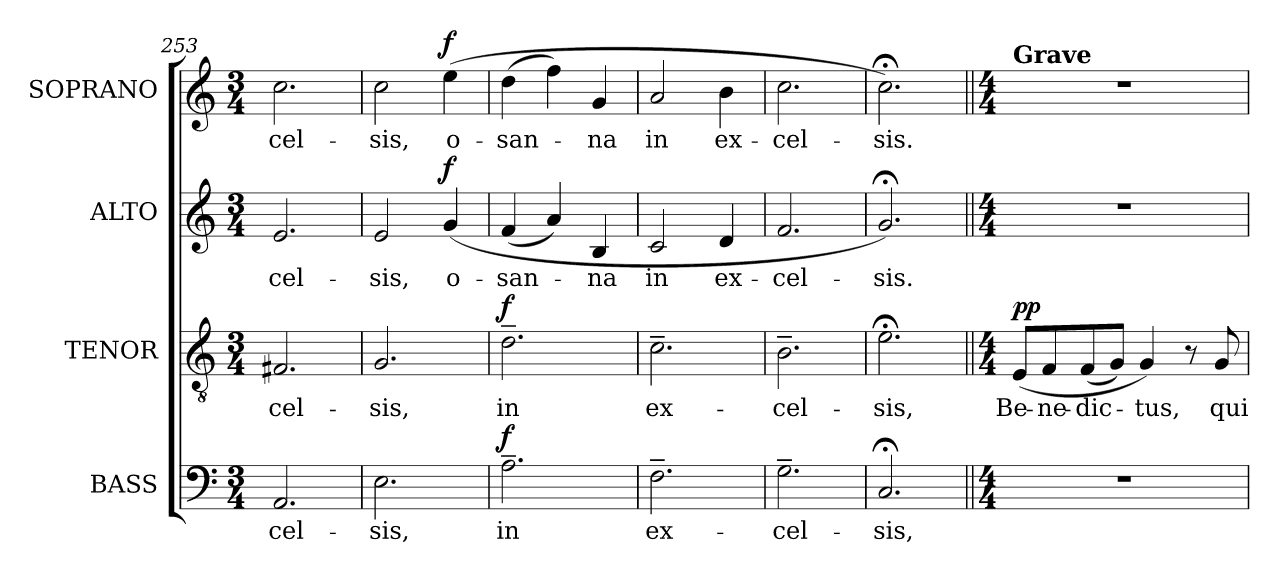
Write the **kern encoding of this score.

**kern	**text	**dynam	**kern	**text	**dynam	**kern	**text	**dynam	**kern	**text	**dynam
*part4	*part4	*part4	*part3	*part3	*part3	*part2	*part2	*part2	*part1	*part1	*part1
*staff4	*staff4	*staff4	*staff3	*staff3	*staff3	*staff2	*staff2	*staff2	*staff1	*staff1	*staff1
*I"BASS	*	*	*I"TENOR	*	*	*I"ALTO	*	*	*I"SOPRANO	*	*
*I'B.	*	*	*I'T.	*	*	*I'A.	*	*	*I'S.	*	*
*clefF4	*	*	*clefGv2	*	*	*clefG2	*	*	*clefG2	*	*
*	*	*	*ITrd7c12	*	*	*	*	*	*	*	*
*k[]	*	*	*k[]	*	*	*k[]	*	*	*k[]	*	*
*C:	*	*	*C:	*	*	*C:	*	*	*C:	*	*
*M3/4	*	*	*M3/4	*	*	*M3/4	*	*	*M3/4	*	*
=253	=253	=253	=253	=253	=253	=253	=253	=253	=253	=253	=253
!	!LO:LY:b:color=#000000	!	!	!	!	!	!	!	!	!	!
!	!	!	!	!LO:LY:b:color=#000000	!	!	!	!	!	!	!
!	!	!	!	!	!	!	!LO:LY:b:color=#000000	!	!	!	!
!	!	!	!	!	!	!	!	!	!	!LO:LY:b:color=#000000	!
2.AAi/	-cel-	.	2.FF#Xi/	-cel-	.	2.ei/	-cel-	.	2.cci\	-cel-	.
=254	=254	=254	=254	=254	=254	=254	=254	=254	=254	=254	=254
!	!LO:LY:b:color=#000000	!	!	!	!	!	!	!	!	!	!
!	!	!	!	!LO:LY:b:color=#000000	!	!	!	!	!	!	!
!	!	!	!	!	!	!	!LO:LY:b:color=#000000	!	!	!	!
!	!	!	!	!	!	!	!	!	!	!LO:LY:b:color=#000000	!
2.Ei\	-sis,	.	2.GGi/	-sis,	.	2ei/	-sis,	.	2cci\	-sis,	.
!	!	!	!	!	!	!	!LO:LY:b:color=#000000	!	!	!	!
!	!	!	!	!	!	!	!	!	!	!LO:LY:b:color=#000000	!
.	.	.	.	.	.	(4gi/	o-	f	(4eei\	o-	f
=255	=255	=255	=255	=255	=255	=255	=255	=255	=255	=255	=255
!	!LO:LY:b:color=#000000	!	!	!	!	!	!	!	!	!	!
!	!	!	!	!LO:LY:b:color=#000000	!	!	!	!	!	!	!
!	!	!	!	!	!	!	!LO:LY:b:color=#000000	!	!	!	!
!	!	!	!	!	!	!	!	!	!	!LO:LY:b:color=#000000	!
2.A~i\	in	f	2.D~i\	in	f	(4fi/	-san-	.	(4ddi\	-san-	.
.	.	.	.	.	.	4ai/)	.	.	4ffi\)	.	.
!	!	!	!	!	!	!	!LO:LY:b:color=#000000	!	!	!	!
!	!	!	!	!	!	!	!	!	!	!LO:LY:b:color=#000000	!
.	.	.	.	.	.	4Bi/	-na	.	4gi/	-na	.
=256	=256	=256	=256	=256	=256	=256	=256	=256	=256	=256	=256
!	!LO:LY:b:color=#000000	!	!	!	!	!	!	!	!	!	!
!	!	!	!	!LO:LY:b:color=#000000	!	!	!	!	!	!	!
!	!	!	!	!	!	!	!LO:LY:b:color=#000000	!	!	!	!
!	!	!	!	!	!	!	!	!	!	!LO:LY:b:color=#000000	!
2.F~i\	ex-	.	2.C~i\	ex-	.	2ci/	in	.	2ai/	in	.
!	!	!	!	!	!	!	!LO:LY:b:color=#000000	!	!	!	!
!	!	!	!	!	!	!	!	!	!	!LO:LY:b:color=#000000	!
.	.	.	.	.	.	4di/	ex-	.	4bi\	ex-	.
=257	=257	=257	=257	=257	=257	=257	=257	=257	=257	=257	=257
!	!LO:LY:b:color=#000000	!	!	!	!	!	!	!	!	!	!
!	!	!	!	!LO:LY:b:color=#000000	!	!	!	!	!	!	!
!	!	!	!	!	!	!	!LO:LY:b:color=#000000	!	!	!	!
!	!	!	!	!	!	!	!	!	!	!LO:LY:b:color=#000000	!
2.G~i\	-cel-	.	2.BB~i\	-cel-	.	2.fi/	-cel-	.	2.cci\	-cel-	.
=258	=258	=258	=258	=258	=258	=258	=258	=258	=258	=258	=258
!	!LO:LY:b:color=#000000	!	!	!	!	!	!	!	!	!	!
!	!	!	!	!LO:LY:b:color=#000000	!	!	!	!	!	!	!
!	!	!	!	!	!	!	!LO:LY:b:color=#000000	!	!	!	!
!	!	!	!	!	!	!	!	!	!	!LO:LY:b:color=#000000	!
2.C;i/	-sis,	.	2.E;i\	-sis,	.	2.g;i/)	-sis.	.	2.cc;i\)	-sis.	.
!!LO:LB:g=z
=259||	=259||	=259||	=259||	=259||	=259||	=259||	=259||	=259||	=259||	=259||	=259||
*M4/4	*	*	*M4/4	*	*	*M4/4	*	*	*M4/4	*	*
*	*	*	*	*	*	*	*	*	*MM50	*	*
!	!	!	!	!	!	!	!	!	!LO:TX:a:B:t=Grave	!	!
!	!	!	!	!LO:LY:b:color=#000000	!	!	!	!	!	!	!
1r	.	.	(8EEi/L	Be-	pp	1r	.	.	1r	.	.
!	!	!	!	!LO:LY:b:color=#000000	!	!	!	!	!	!	!
.	.	.	8FFi/	-ne-	.	.	.	.	.	.	.
!	!	!	!	!LO:LY:b:color=#000000	!	!	!	!	!	!	!
.	.	.	(8FFi/	-dic-	.	.	.	.	.	.	.
.	.	.	8GGi/J)	.	.	.	.	.	.	.	.
!	!	!	!	!LO:LY:b:color=#000000	!	!	!	!	!	!	!
.	.	.	4GGi/)	-tus,	.	.	.	.	.	.	.
.	.	.	8r	.	.	.	.	.	.	.	.
!	!	!	!	!LO:LY:b:color=#000000	!	!	!	!	!	!	!
.	.	.	8GGi/	qui	.	.	.	.	.	.	.
=	=	=	=	=	=	=	=	=	=	=	=
*-	*-	*-	*-	*-	*-	*-	*-	*-	*-	*-	*-
